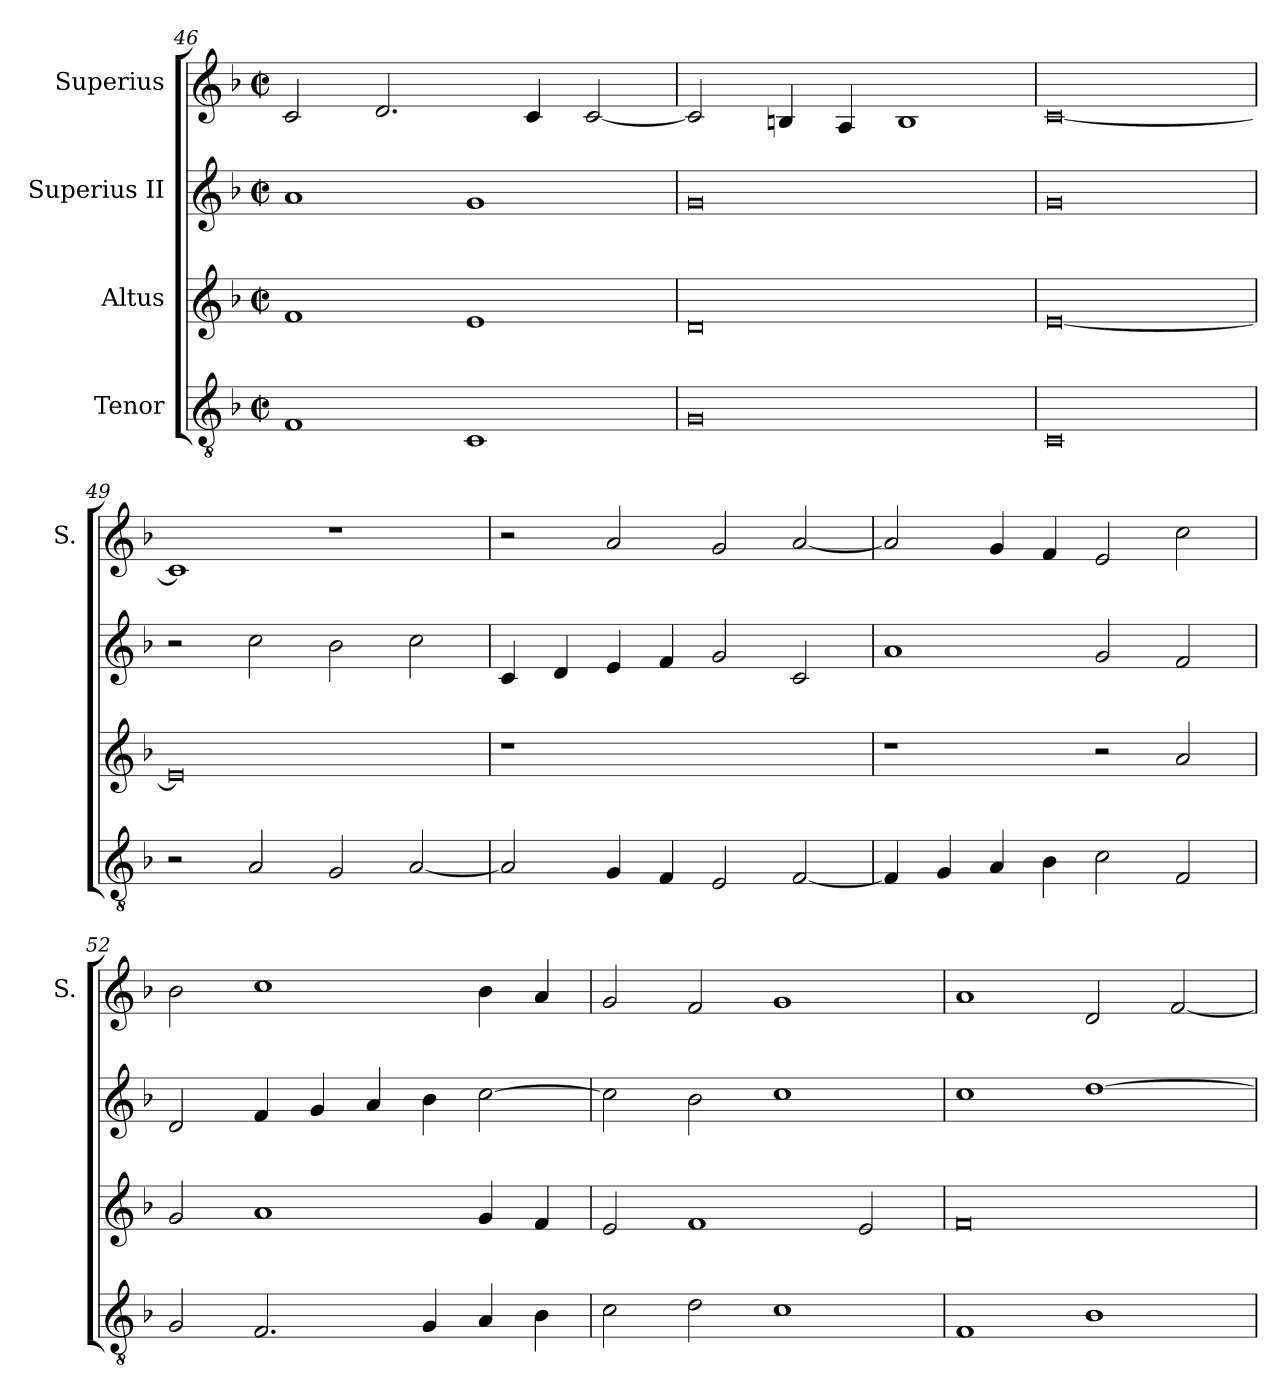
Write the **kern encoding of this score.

**kern	**kern	**kern	**kern
*part4	*part3	*part2	*part1
*staff4	*staff3	*staff2	*staff1
*I"Tenor	*I"Altus	*I"Superius II	*I"Superius
*	*	*	*I'S.
!!LO:PB:g=z
*clefGv2	*clefG2	*clefG2	*clefG2
*ITrd7c12	*	*	*
*k[b-]	*k[b-]	*k[b-]	*k[b-]
*F:	*F:	*F:	*F:
*M2/2	*M2/2	*M2/2	*M2/2
*met(c|)	*met(c|)	*met(c|)	*met(c|)
=46	=46	=46	=46
1FFi	1fi	1ai	2ci/
.	.	.	2.di/
1CCi	1ei	1gi	.
.	.	.	4ci/
.	.	.	[<2ci/
=47	=47	=47	=47
0GGi	0di	0gi	2ci/]
.	.	.	4Bni/
.	.	.	4Ai/
.	.	.	1Bi
=48	=48	=48	=48
0CCi	[<0ei	0gi	[<0ci
=49	=49	=49	=49
2r	0ei]	2r	1ci]
2AAi/	.	2cci\	.
2GGi/	.	2b-i\	1r
[<2AAi/	.	2cci\	.
=50	=50	=50	=50
!	!LO:N:vis=1	!	!
2AAi/]	1r	4ci/	2r
.	.	4di/	.
4GGi/	.	4ei/	2ai/
4FFi/	.	4fi/	.
2EEi/	1ryy	2gi/	2gi/
[<2FFi/	.	2ci/	[<2ai/
!!LO:LB:g=z
=51	=51	=51	=51
4FFi/]	1r	1ai	2ai/]
4GGi/	.	.	.
4AAi/	.	.	4gi/
4BB-i\	.	.	4fi/
2Ci\	2r	2gi/	2ei/
2FFi/	2ai/	2fi/	2cci\
=52	=52	=52	=52
2GGi/	2gi/	2di/	2b-i\
2.FFi/	1ai	4fi/	1cci
.	.	4gi/	.
.	.	4ai/	.
4GGi/	.	4b-i\	.
4AAi/	4gi/	[>2cci\	4b-i\
4BB-i\	4fi/	.	4ai/
=53	=53	=53	=53
2Ci\	2ei/	2cci\]	2gi/
2Di\	1fi	2b-i\	2fi/
1Ci	.	1cci	1gi
.	2ei/	.	.
=54	=54	=54	=54
1FFi	0fi	1cci	1ai
1BB-i	.	[>1ddi	2di/
.	.	.	[<2fi/
=	=	=	=
*-	*-	*-	*-
